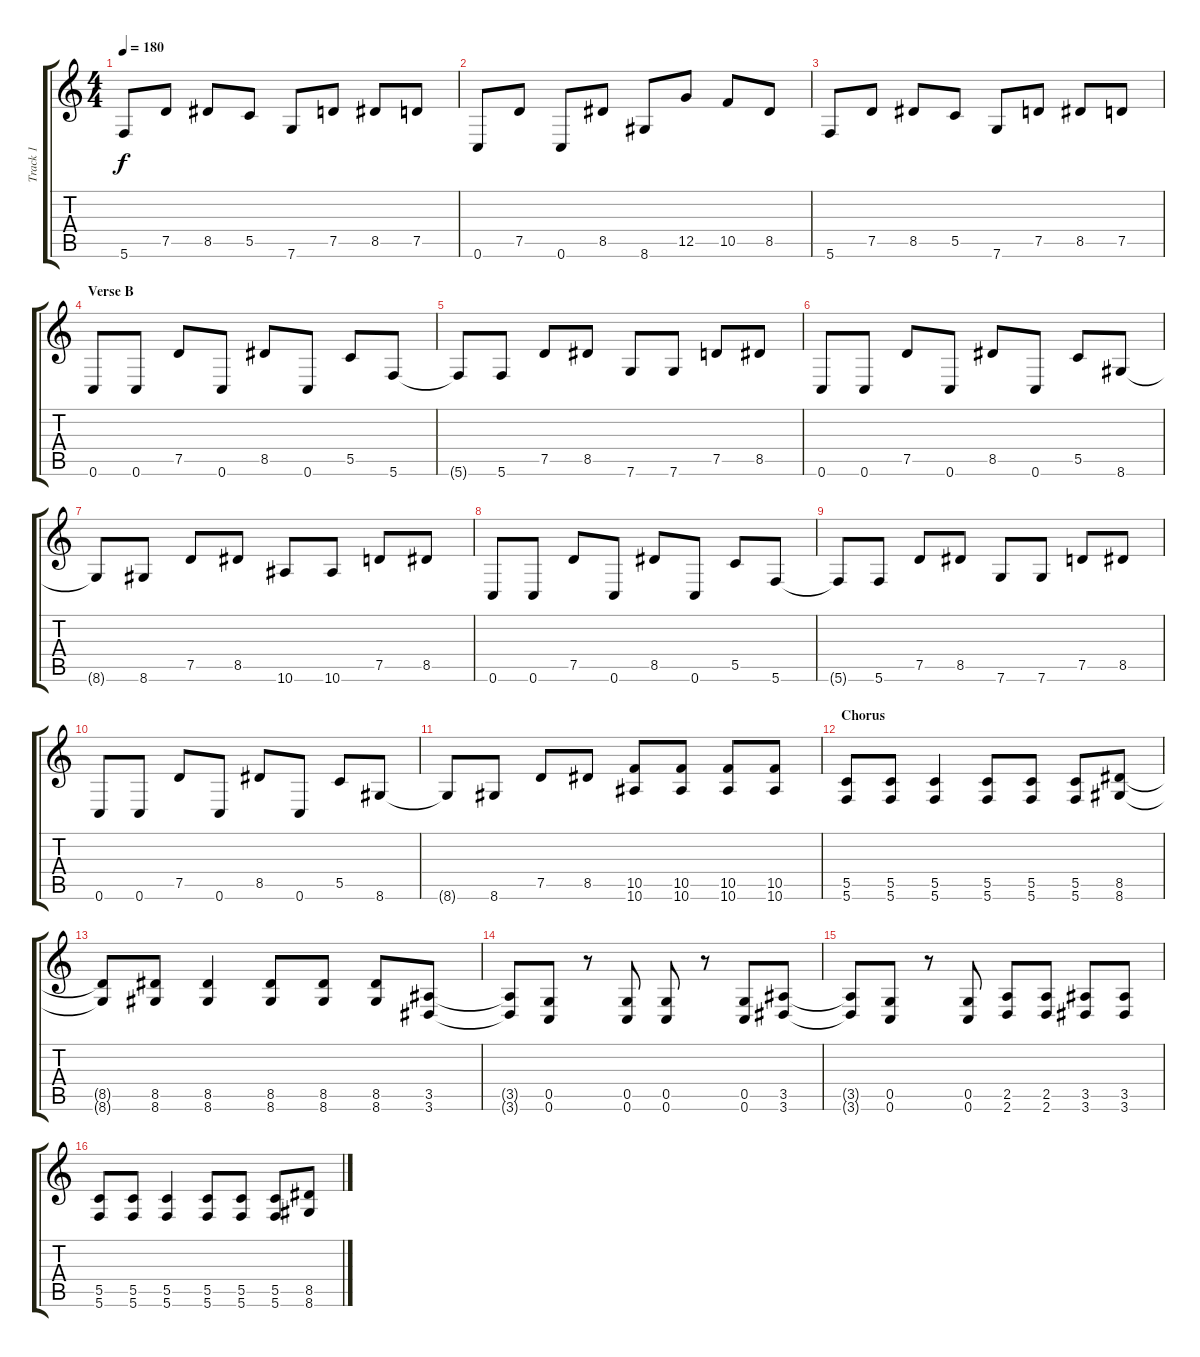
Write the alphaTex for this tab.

\track ("Track 1" "Track 1") {instrument distortionguitar}
\staff {score tabs}
\tuning (D4 A3 F3 C3 G2 C2) {hide}
\ts (4 4)
\tempo 180
\clef g2
\ks c
5.6.8{dy f} 7.5.8 8.5.8 5.5.8 7.6.8 7.5.8 8.5.8 7.5.8 |
0.6.8 7.5.8 0.6.8 8.5.8 8.6.8 12.5.8 10.5.8 8.5.8 |
5.6.8 7.5.8 8.5.8 5.5.8 7.6.8 7.5.8 8.5.8 7.5.8 |
\section ("" "Verse B")
0.6.8 0.6.8 7.5.8 0.6.8 8.5.8 0.6.8 5.5.8 5.6.8 |
5.6{t}.8 5.6.8 7.5.8 8.5.8 7.6.8 7.6.8 7.5.8 8.5.8 |
0.6.8 0.6.8 7.5.8 0.6.8 8.5.8 0.6.8 5.5.8 8.6.8 |
8.6{t}.8 8.6.8 7.5.8 8.5.8 10.6.8 10.6.8 7.5.8 8.5.8 |
0.6.8 0.6.8 7.5.8 0.6.8 8.5.8 0.6.8 5.5.8 5.6.8 |
5.6{t}.8 5.6.8 7.5.8 8.5.8 7.6.8 7.6.8 7.5.8 8.5.8 |
0.6.8 0.6.8 7.5.8 0.6.8 8.5.8 0.6.8 5.5.8 8.6.8 |
8.6{t}.8 8.6.8 7.5.8 8.5.8 (10.5 10.6).8 (10.5 10.6).8 (10.5 10.6).8 (10.5 10.6).8 |
\section ("" "Chorus")
(5.5 5.6).8 (5.5 5.6).8 (5.5 5.6).4 (5.5 5.6).8 (5.5 5.6).8 (5.5 5.6).8 (8.5 8.6).8 |
(8.5{t} 8.6{t}).8 (8.5 8.6).8 (8.5 8.6).4 (8.5 8.6).8 (8.5 8.6).8 (8.5 8.6).8 (3.5 3.6).8 |
(3.5{t} 3.6{t}).8 (0.5 0.6).8 r.8 (0.5 0.6).8 (0.5 0.6).8 r.8 (0.5 0.6).8 (3.5 3.6).8 |
(3.5{t} 3.6{t}).8 (0.5 0.6).8 r.8 (0.5 0.6).8 (2.5 2.6).8 (2.5 2.6).8 (3.5 3.6).8 (3.5 3.6).8 |
(5.5 5.6).8 (5.5 5.6).8 (5.5 5.6).4 (5.5 5.6).8 (5.5 5.6).8 (5.5 5.6).8 (8.5 8.6).8
